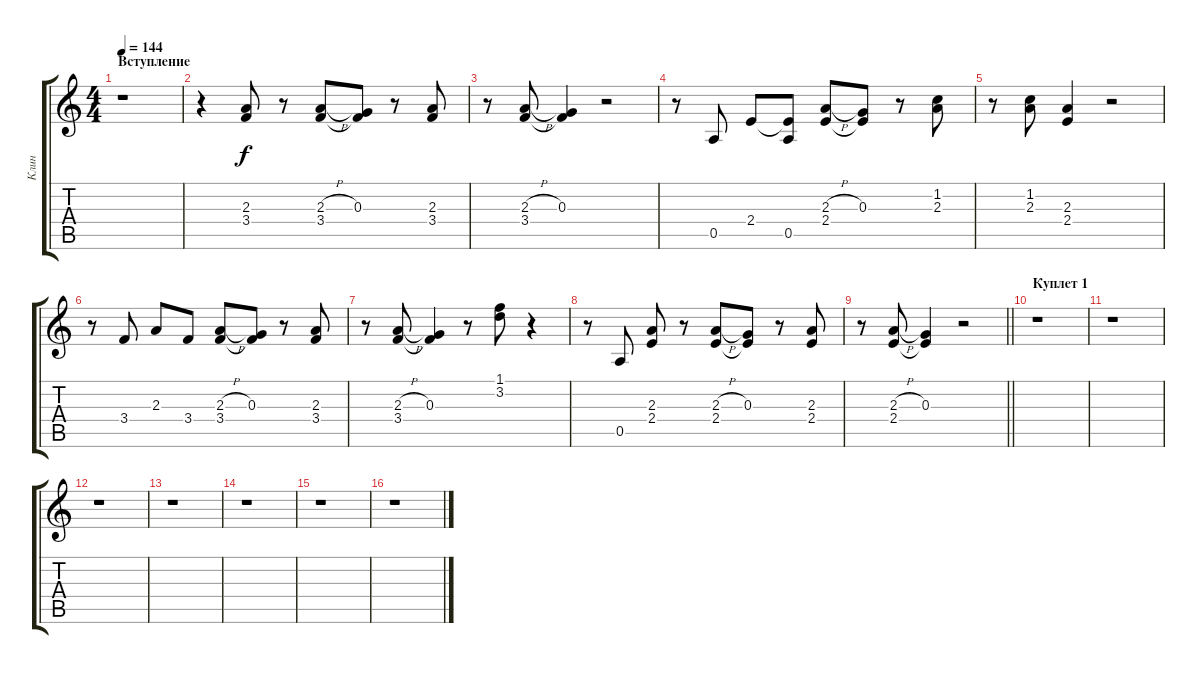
\track ("Клин" "Клин") {instrument electricguitarclean}
\staff {score tabs}
\tuning (E4 B3 G3 D3 A2 E2) {hide}
\ts (4 4)
\section ("" "Вступление")
\tempo 144
\clef g2
\ks c
r.1{dy f instrument electricguitarclean} |
r.4 (2.3 3.4).8 r.8 (2.3{h} 3.4).8 (0.3 3.4{t}).8 r.8 (2.3 3.4).8 |
r.8 (2.3{h} 3.4).8 (0.3 3.4{t}).4 r.2 |
r.8 0.5.8 2.4.8 (2.4{t} 0.5).8 (2.3{h} 2.4).8 (0.3 2.4{t}).8 r.8 (1.2 2.3).8 |
r.8 (1.2 2.3).8 (2.3 2.4).4 r.2 |
r.8 3.4.8 2.3.8 3.4.8 (2.3{h} 3.4).8 (0.3 3.4{t}).8 r.8 (2.3 3.4).8 |
r.8 (2.3{h} 3.4).8 (0.3 3.4{t}).4 r.8 (1.1 3.2).8 r.4 |
r.8 0.5.8 (2.3 2.4).8 r.8 (2.3{h} 2.4).8 (0.3 2.4{t}).8 r.8 (2.3 2.4).8 |
\barLineRight lightlight
r.8 (2.3{h} 2.4).8 (0.3 2.4{t}).4 r.2 |
\section ("" "Куплет 1")
r.1 |
r.1 |
r.1 |
r.1 |
r.1 |
r.1 |
r.1
